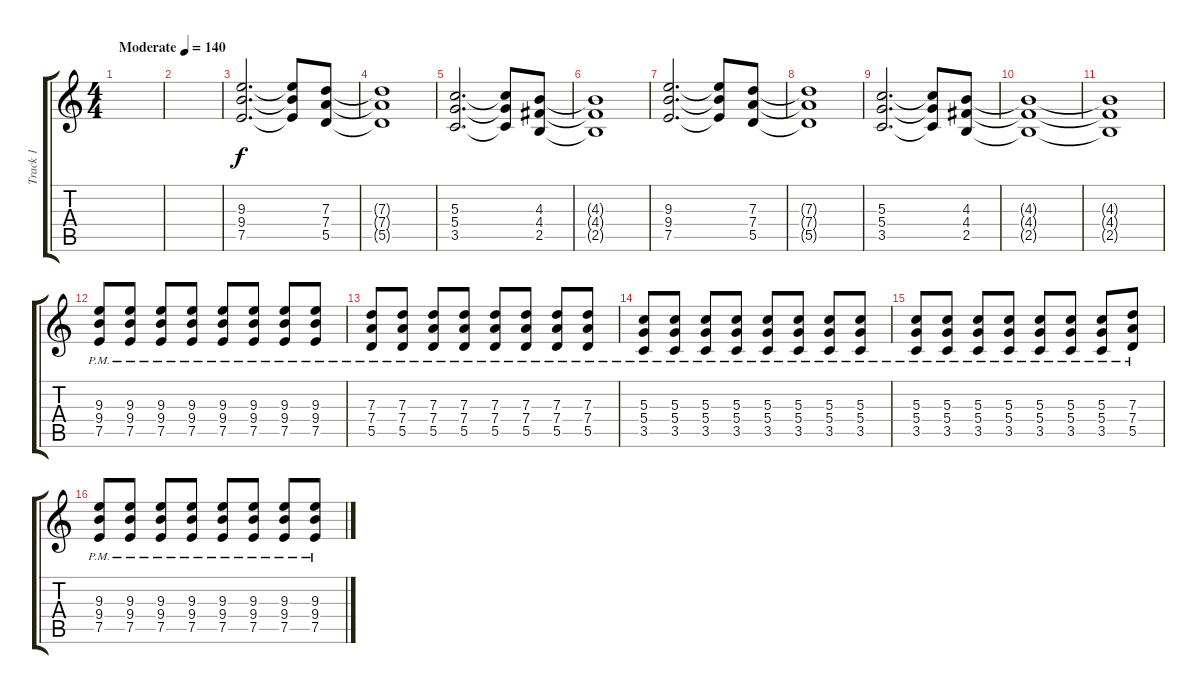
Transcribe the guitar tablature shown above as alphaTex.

\track ("Track 1" "Track 1") {instrument distortionguitar}
\staff {score tabs}
\tuning (E4 B3 G3 D3 A2 E2) {hide}
\ts (4 4)
\tempo (140 "Moderate")
\clef g2
\ks c
|
|
(9.3 9.4 7.5).2{d} (9.3{t} 9.4{t} 7.5{t}).8 (7.3 7.4 5.5).8 |
(7.3{t} 7.4{t} 5.5{t}).1 |
(5.3 5.4 3.5).2{d} (5.3{t} 5.4{t} 3.5{t}).8 (4.3 4.4 2.5).8 |
(4.3{t} 4.4{t} 2.5{t}).1 |
(9.3 9.4 7.5).2{d} (9.3{t} 9.4{t} 7.5{t}).8 (7.3 7.4 5.5).8 |
(7.3{t} 7.4{t} 5.5{t}).1 |
(5.3 5.4 3.5).2{d} (5.3{t} 5.4{t} 3.5{t}).8 (4.3 4.4 2.5).8 |
(4.3{t} 4.4{t} 2.5{t}).1 |
(4.3{t} 4.4{t} 2.5{t}).1 |
(9.3{pm} 9.4{pm} 7.5{pm}).8 (9.3{pm} 9.4{pm} 7.5{pm}).8 (9.3{pm} 9.4{pm} 7.5{pm}).8 (9.3{pm} 9.4{pm} 7.5{pm}).8 (9.3{pm} 9.4{pm} 7.5{pm}).8 (9.3{pm} 9.4{pm} 7.5{pm}).8 (9.3{pm} 9.4{pm} 7.5{pm}).8 (9.3{pm} 9.4{pm} 7.5{pm}).8 |
(7.3{pm} 7.4{pm} 5.5{pm}).8 (7.3{pm} 7.4{pm} 5.5{pm}).8 (7.3{pm} 7.4{pm} 5.5{pm}).8 (7.3{pm} 7.4{pm} 5.5{pm}).8 (7.3{pm} 7.4{pm} 5.5{pm}).8 (7.3{pm} 7.4{pm} 5.5{pm}).8 (7.3{pm} 7.4{pm} 5.5{pm}).8 (7.3{pm} 7.4{pm} 5.5{pm}).8 |
(5.3{pm} 5.4{pm} 3.5{pm}).8 (5.3{pm} 5.4{pm} 3.5{pm}).8 (5.3{pm} 5.4{pm} 3.5{pm}).8 (5.3{pm} 5.4{pm} 3.5{pm}).8 (5.3{pm} 5.4{pm} 3.5{pm}).8 (5.3{pm} 5.4{pm} 3.5{pm}).8 (5.3{pm} 5.4{pm} 3.5{pm}).8 (5.3{pm} 5.4{pm} 3.5{pm}).8 |
(5.3{pm} 5.4{pm} 3.5{pm}).8 (5.3{pm} 5.4{pm} 3.5{pm}).8 (5.3{pm} 5.4{pm} 3.5{pm}).8 (5.3{pm} 5.4{pm} 3.5{pm}).8 (5.3{pm} 5.4{pm} 3.5{pm}).8 (5.3{pm} 5.4{pm} 3.5{pm}).8 (5.3{pm} 5.4{pm} 3.5{pm}).8 (7.3{pm} 7.4{pm} 5.5{pm}).8 |
(9.3{pm} 9.4{pm} 7.5{pm}).8 (9.3{pm} 9.4{pm} 7.5{pm}).8 (9.3{pm} 9.4{pm} 7.5{pm}).8 (9.3{pm} 9.4{pm} 7.5{pm}).8 (9.3{pm} 9.4{pm} 7.5{pm}).8 (9.3{pm} 9.4{pm} 7.5{pm}).8 (9.3{pm} 9.4{pm} 7.5{pm}).8 (9.3{pm} 9.4{pm} 7.5{pm}).8
